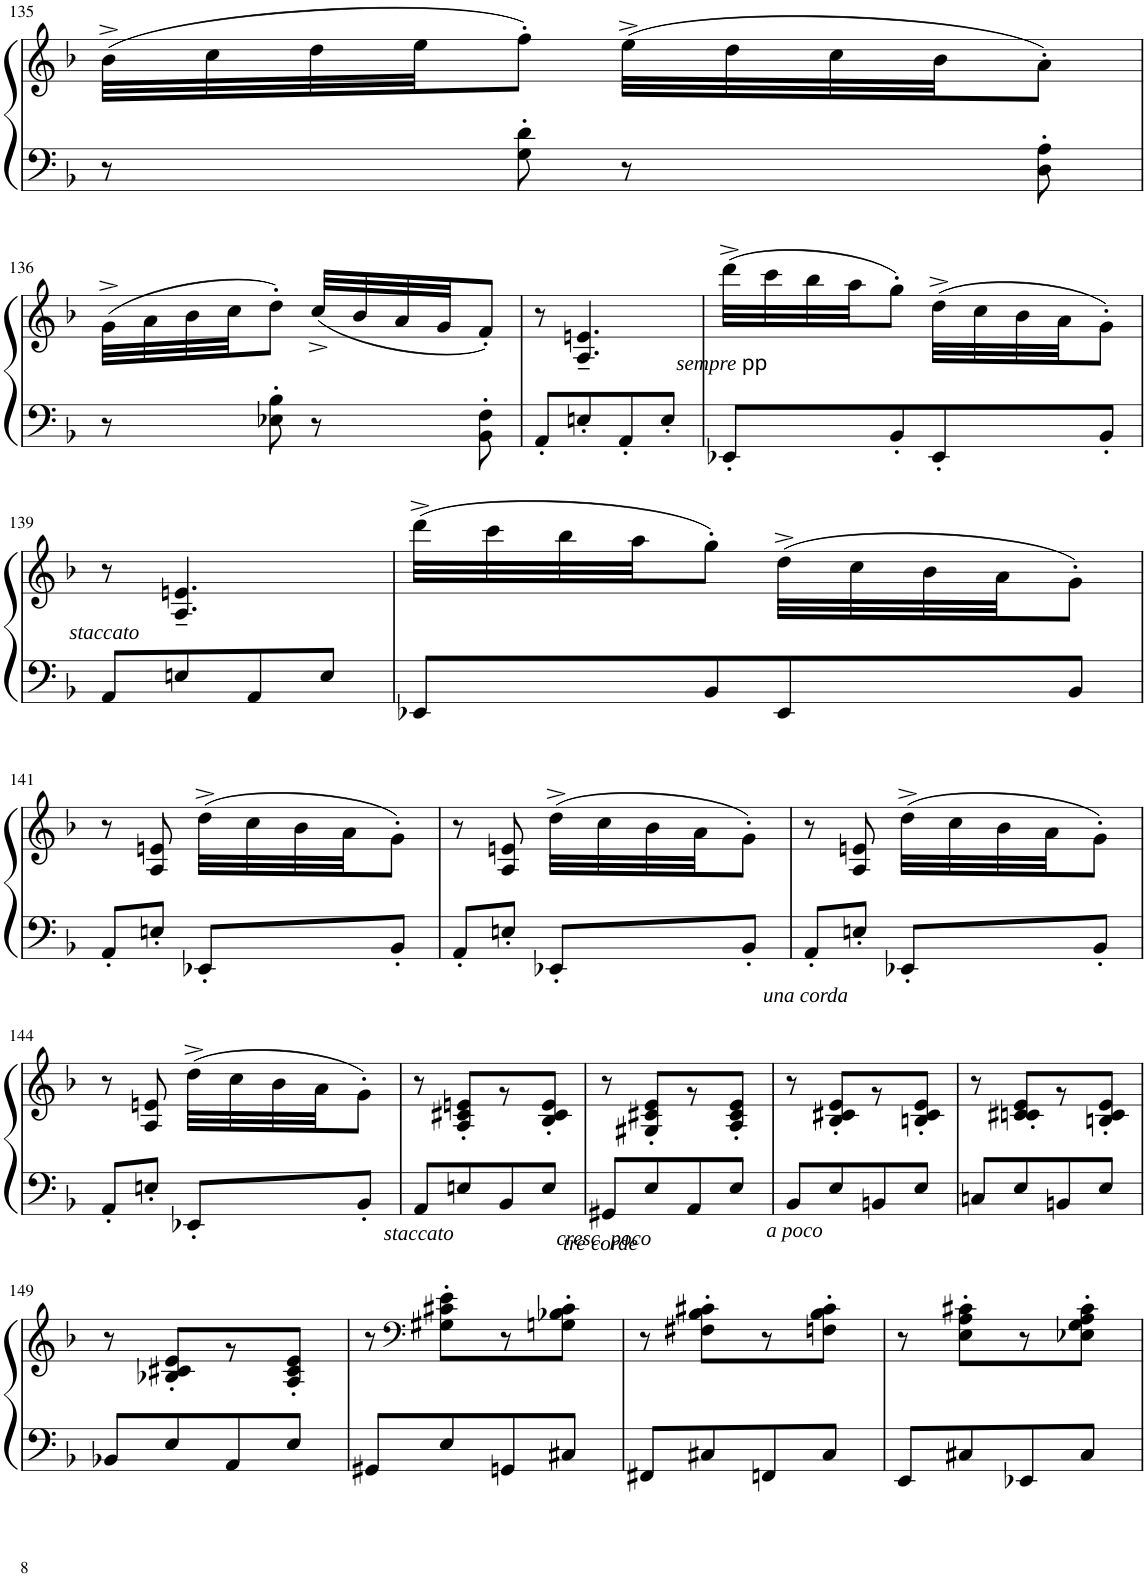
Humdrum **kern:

**kern	**kern	**dynam
*part1	*part1	*part1
*staff2	*staff1	*staff1/2
*I"Piano	*	*
*I'Pno	*	*
!!LO:PB:g=z
*clefF4	*clefG2	*
*k[b-]	*k[b-]	*
*M2/4	*M2/4	*
=135	=135	=135
8r	(32b-^\LLL	.
.	32cc\	.
.	32dd\	.
.	32ee\JJ	.
8G\' 8d\'	8ff'\J)	.
8r	(32ee^\LLL	.
.	32dd\	.
.	32cc\	.
.	32b-\JJ	.
8D\' 8A\'	8a'\J)	.
!!LO:LB:g=z
=136	=136	=136
8r	(32g^\LLL	.
.	32a\	.
.	32b-\	.
.	32cc\JJ	.
8E-X\' 8B-\'	8dd'\J)	.
8r	(32cc^/LLL	.
.	32b-/	.
.	32a/	.
.	32g/JJ	.
8BB-\' 8F\'	8f'/J)	.
=137	=137	=137
8AA'/L	8r	.
8En'/	4.A/~ 4.en/~	.
8AA'/	.	.
8E'/J	.	.
=138	=138	=138
!	!	!LO:DY:b
8EE-X'/L	(32ddd^\LLL	other-dynamics
.	32ccc\	.
.	32bb-\	.
.	32aa\JJ	.
8BB-'/	8gg'\J)	.
8EE-'/	(32dd^\LLL	.
.	32cc\	.
.	32b-\	.
.	32a\JJ	.
8BB-'/J	8g'\J)	.
!!LO:LB:g=z
=139	=139	=139
!	!	!LO:DY:b
8AA'/L	8r	other-dynamics
8En'/	4.A/~ 4.en/~	.
8AA'/	.	.
8E'/J	.	.
=140	=140	=140
8EE-X'/L	(32ddd^\LLL	.
.	32ccc\	.
.	32bb-\	.
.	32aa\JJ	.
8BB-'/	8gg'\J)	.
8EE-'/	(32dd^\LLL	.
.	32cc\	.
.	32b-\	.
.	32a\JJ	.
8BB-'/J	8g'\J)	.
!!LO:LB:g=z
=141	=141	=141
8AA'/L	8r	.
8En'/J	8A/ 8en/	.
8EE-X'/L	(32dd^\LLL	.
.	32cc\	.
.	32b-\	.
.	32a\JJ	.
8BB-'/J	8g'\J)	.
=142	=142	=142
8AA'/L	8r	.
8En'/J	8A/ 8en/	.
8EE-X'/L	(32dd^\LLL	.
.	32cc\	.
.	32b-\	.
.	32a\JJ	.
8BB-'/J	8g'\J)	.
=143	=143	=143
!	!	!LO:DY:b=2
8AA'/L	8r	other-dynamics
8En'/J	8A/ 8en/	.
8EE-X'/L	(32dd^\LLL	.
.	32cc\	.
.	32b-\	.
.	32a\JJ	.
8BB-'/J	8g'\J)	.
!!LO:LB:g=z
=144	=144	=144
8AA'/L	8r	.
8En'/J	8A/ 8en/	.
8EE-X'/L	(32dd^\LLL	.
.	32cc\	.
.	32b-\	.
.	32a\JJ	.
8BB-'/J	8g'\J)	.
=145	=145	=145
!	!	!LO:DY:b=2
8AA'/L	8r	other-dynamics
8En'/	8A/' 8c#X/' 8en/'L	.
8BB-'/	8r	.
8E'/J	8B-/' 8c#/' 8e/'J	.
=146	=146	=146
!	!	!LO:DY:b=2
!	!	!LO:DY:n=1:b=2
8GG#X'/L	8r	other-dynamics other-dynamics
8E'/	8G#X/' 8c#X/' 8e/'L	.
8AA'/	8r	.
8E'/J	8A/' 8c#/' 8e/'J	.
=147	=147	=147
!	!	!LO:DY:b=2
8BB-'/L	8r	other-dynamics
8E'/	8B-/' 8c#X/' 8e/'L	.
8BBn'/	8r	.
8E'/J	8Bn/' 8c#/' 8e/'J	.
=148	=148	=148
8Cn'/L	8r	.
8E'/	8cn/' 8c#X/' 8e/'L	.
8BBn'/	8r	.
8E'/J	8Bn/' 8c#/' 8e/'J	.
!!LO:LB:g=z
=149	=149	=149
8BB-X'/L	8r	.
8E'/	8B-X/' 8c#X/' 8e/'L	.
8AA'/	8r	.
8E'/J	8A/' 8c#/' 8e/'J	.
=150	=150	=150
8GG#X'/L	8r	.
*	*clefF4	*
8E'/	8G#X\' 8c#X\' 8e\'L	.
8GGn'/	8r	.
8C#X'/J	8Gn\' 8B-X\' 8c#\'J	.
=151	=151	=151
8FF#X'/L	8r	.
8C#X'/	8F#X\' 8B-\' 8c#X\'L	.
8FFn'/	8r	.
8C#'/J	8Fn\' 8B-\' 8c#\'J	.
=152	=152	=152
8EE'/L	8r	.
8C#X'/	8E\' 8A\' 8c#X\'L	.
8EE-X'/	8r	.
8C#'/J	8E-X\' 8G\' 8A\' 8c#\'J	.
=	=	=
*-	*-	*-
